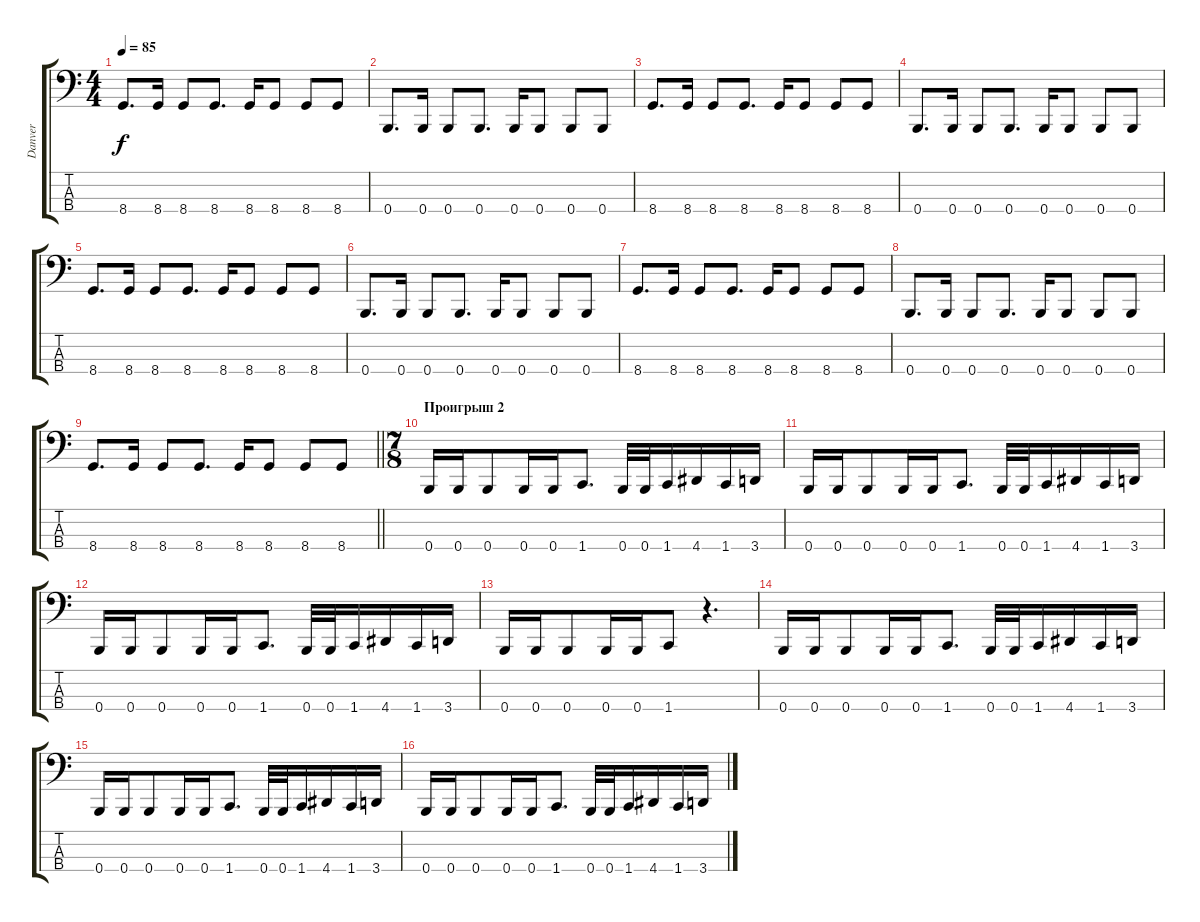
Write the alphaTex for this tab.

\track ("Danver" "Danver") {instrument electricbassfinger}
\staff {score tabs}
\tuning (E2 B1 Gb1 B0) {hide}
\ts (4 4)
\tempo 85
\clef f4
\ks c
8.4.8{d dy f} 8.4.16 8.4.8 8.4.8{d} 8.4.16 8.4.8 8.4.8 8.4.8 |
0.4.8{d} 0.4.16 0.4.8 0.4.8{d} 0.4.16 0.4.8 0.4.8 0.4.8 |
8.4.8{d} 8.4.16 8.4.8 8.4.8{d} 8.4.16 8.4.8 8.4.8 8.4.8 |
0.4.8{d} 0.4.16 0.4.8 0.4.8{d} 0.4.16 0.4.8 0.4.8 0.4.8 |
8.4.8{d} 8.4.16 8.4.8 8.4.8{d} 8.4.16 8.4.8 8.4.8 8.4.8 |
0.4.8{d} 0.4.16 0.4.8 0.4.8{d} 0.4.16 0.4.8 0.4.8 0.4.8 |
8.4.8{d} 8.4.16 8.4.8 8.4.8{d} 8.4.16 8.4.8 8.4.8 8.4.8 |
0.4.8{d} 0.4.16 0.4.8 0.4.8{d} 0.4.16 0.4.8 0.4.8 0.4.8 |
\barLineRight lightlight
8.4.8{d} 8.4.16 8.4.8 8.4.8{d} 8.4.16 8.4.8 8.4.8 8.4.8 |
\ts (7 8)
\section ("" "Проигрыш 2")
0.4.16 0.4.16 0.4.8 0.4.16 0.4.16 1.4.8{d} 0.4.32 0.4.32 1.4.16 4.4.16 1.4.16 3.4.16 |
0.4.16 0.4.16 0.4.8 0.4.16 0.4.16 1.4.8{d} 0.4.32 0.4.32 1.4.16 4.4.16 1.4.16 3.4.16 |
0.4.16 0.4.16 0.4.8 0.4.16 0.4.16 1.4.8{d} 0.4.32 0.4.32 1.4.16 4.4.16 1.4.16 3.4.16 |
0.4.16 0.4.16 0.4.8 0.4.16 0.4.16 1.4.8 r.4{d} |
0.4.16 0.4.16 0.4.8 0.4.16 0.4.16 1.4.8{d} 0.4.32 0.4.32 1.4.16 4.4.16 1.4.16 3.4.16 |
0.4.16 0.4.16 0.4.8 0.4.16 0.4.16 1.4.8{d} 0.4.32 0.4.32 1.4.16 4.4.16 1.4.16 3.4.16 |
0.4.16 0.4.16 0.4.8 0.4.16 0.4.16 1.4.8{d} 0.4.32 0.4.32 1.4.16 4.4.16 1.4.16 3.4.16
